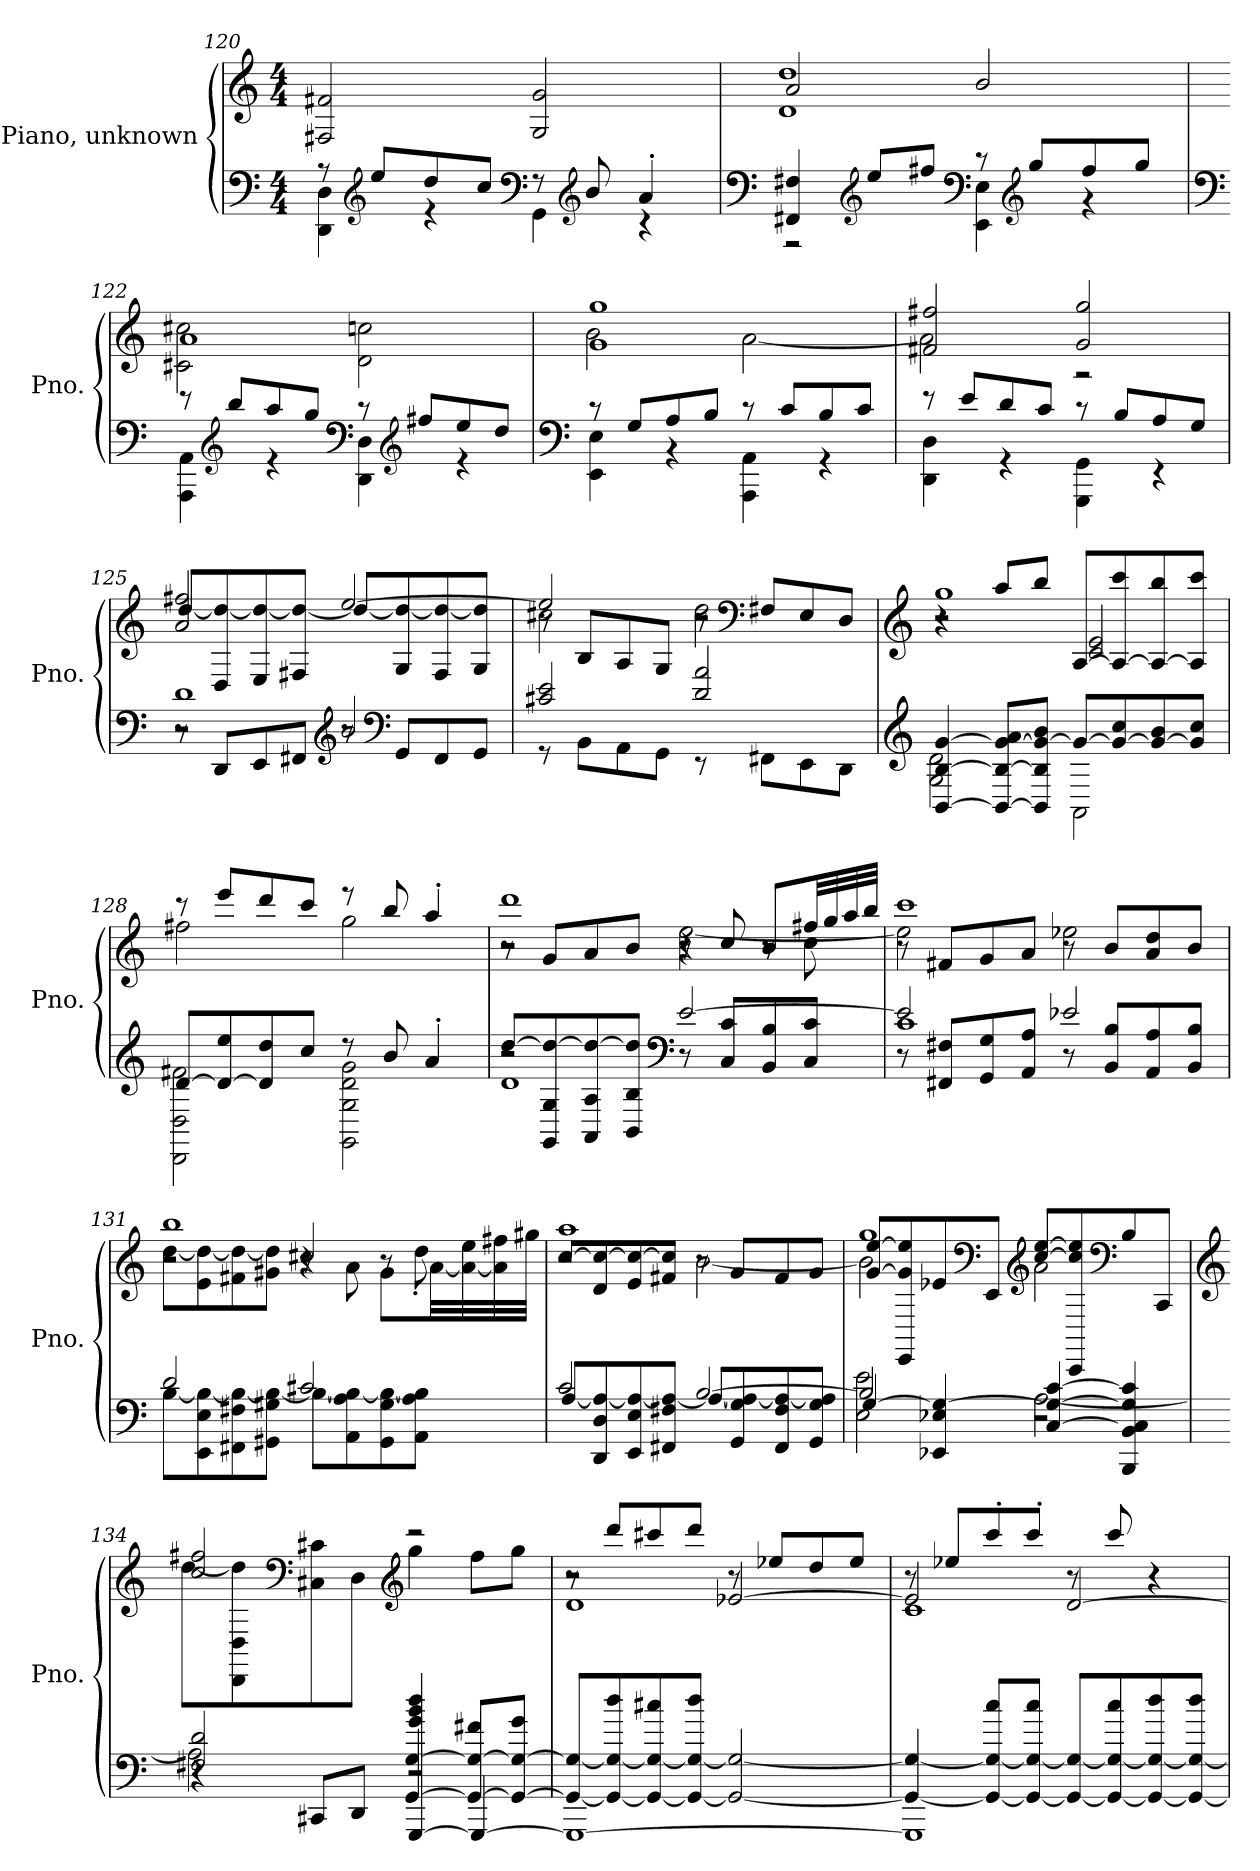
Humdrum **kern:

**kern	**kern
*part1	*part1
*staff2	*staff1
*I"Piano, unknown	*
*I'Pno.	*
*clefF4	*clefG2
*k[]	*k[]
*M4/4	*M4/4
=120	=120
*^	*
8r	4DD\ 4D\	2F#X/ 2f#X/
*clefG2	*	*
8ee/L	.	.
8dd/	4r	.
8cc/J	.	.
*clefF4	*	*
8r	4GG\	2G/ 2g/
*clefG2	*	*
8b/	.	.
4a'/	4r	.
=121	=121	=121
*clefF4	*	*
*	*	*^
4FF#X/ 4F#X/	2r	2a/	1d 1dd
*clefG2	*	*	*
8ee/L	.	.	.
8ff#X/J	.	.	.
*clefF4	*	*	*
8r	4EE\ 4E\	2b/	.
*clefG2	*	*	*
8gg/L	.	.	.
8ff#/	4r	.	.
8gg/J	.	.	.
!!LO:LB:g=z	!!
=122	=122	=122	=122
*clefF4	*	*	*
8r	4AAA\ 4AA\	1a	2c#X\ 2cc#X\
*clefG2	*	*	*
8bb/L	.	.	.
8aa/	4r	.	.
8gg/J	.	.	.
*clefF4	*	*	*
8r	4DD\ 4D\	.	2d\ 2ccn\
*clefG2	*	*	*
8ff#X/L	.	.	.
8ee/	4r	.	.
8dd/J	.	.	.
=123	=123	=123	=123
*clefF4	*	*	*
8r	4EE\ 4E\	1g 1gg	2b\
8G/L	.	.	.
8A/	4r	.	.
8B/J	.	.	.
8r	4AAA\ 4AA\	.	[2a\
8c/L	.	.	.
8B/	4r	.	.
8c/J	.	.	.
=124	=124	=124	=124
8r	4DD\ 4D\	2f#X/ 2ff#X/	2a\]
8e/L	.	.	.
8d/	4r	.	.
8c/J	.	.	.
8r	4GGG\ 4GG\	2g/ 2gg/	2r
8B/L	.	.	.
8A/	4r	.	.
8G/J	.	.	.
!!LO:LB:g=z	!!
=125	=125	=125	=125
*	*^	*	*
2r	1d	8r	2a/ 2ff#X/	[8dd/L
.	.	8DD/L	.	8D/ 8dd/_
.	.	8EE/	.	8E/ 8dd/_
.	.	8FF#X/J	.	8F#X/ 8dd/_J
*clefG2	*	*	*	*
2b/	.	8r	[2ee/	8dd/L_
*clefF4	*	*	*	*
.	.	8GG/L	.	8G/ 8dd/_
.	.	8FF#/	.	8F#/ 8dd/_
.	.	8GG/J	.	8G/ 8dd/]J
*	*v	*v	*	*
=126	=126	=126	=126
*	*	*	*^
2c#X/ 2e/	8r	2ee/]	2cc#X\	8r
.	8BB\L	.	.	8B/L
.	8AA\	.	.	8A/
.	8GG\J	.	.	8G/J
2d/ 2a/	8r	2r	2dd\	8r
*	*	*clefF4	*	*
.	8FF#X\L	.	.	8F#X/L
.	8EE\	.	.	8E/
.	8DD\J	.	.	8D/J
=127	=127	=127	=127	=127
*clefG2	*	*clefG2	*	*
[4BB/ [4B/ [4g/	2G\ 2d\	4r	1gg	2r
8BB/_ 8B/_ 8g/_ 8a/L	.	8aa/L	.	.
8BB/] 8B/] 8g/_ 8b/J	.	8bb/J	.	.
8g/L_	2AA\	[8A/L	.	2c/ 2e/
8g/_ 8cc/	.	8A/_ 8ccc/	.	.
8g/_ 8b/	.	8A/_ 8bb/	.	.
8g/] 8cc/J	.	8A/] 8ccc/J	.	.
*	*	*	*v	*v
!!LO:PB:g=z
=128	=128	=128	=128
[8d/L	2DD\ 2D\ 2f#X\	8r	2ff#X\
8d/_ 8ee/	.	8eee/L	.
8d/] 8dd/	.	8ddd/	.
8cc/J	.	8ccc/J	.
8r	2GG\ 2G\ 2d\ 2g\	8r	2gg\
8b/	.	8bb/	.
4a'/	.	4aa'/	.
=129	=129	=129	=129
*	*^	*^	*^
2r	1d	[8dd/L	1ddd	2r	8r	2r
.	.	8GG/ 8G/ 8dd/_	.	.	8g/L	.
.	.	8AA/ 8A/ 8dd/_	.	.	8a/	.
.	.	8BB/ 8B/ 8dd/]J	.	.	8b/J	.
*clefF4	*	*	*	*	*	*
[2e/	.	8r	.	[2ee\	8r	4r
.	.	8C/ 8c/L	.	.	8cc/	.
.	.	8BB/ 8B/	.	.	8b/L	8r
.	.	8C/ 8c/J	.	.	32ff#X/LL	8cc\
.	.	.	.	.	32gg/	.
.	.	.	.	.	32aa/	.
.	.	.	.	.	32bb/JJJ	.
*	*	*	*	*	*v	*v
=130	=130	=130	=130	=130	=130
2e/]	1c	8r	1ccc	2ee\]	8r
.	.	8FF#X/ 8F#X/L	.	.	8f#X/L
.	.	8GG/ 8G/	.	.	8g/
.	.	8AA/ 8A/J	.	.	8a/J
2e-X/	.	8r	.	2ee-X\	8r
.	.	8BB/ 8B/L	.	.	8b/L
.	.	8AA/ 8A/	.	.	8a/ 8dd/
.	.	8BB/ 8B/J	.	.	8b/J
*	*v	*v	*	*	*
!!LO:LB:g=z
=131	=131	=131	=131	=131
*	*	*	*	*^
2d/	[8B\L	1bb	2r	2r	[8dd\L
.	8EE\ 8E\ 8B\_	.	.	.	8e\ 8dd\_
.	8FF#X\ 8F#X\ 8B\_	.	.	.	8f#X\ 8dd\_
.	8GG#X\ 8G#X\ 8B\_J	.	.	.	8g#X\ 8dd\]J
2c#X/	8B\L_	.	4r	2cc#X/	8r
.	8AA\ 8A\ 8B\_	.	.	.	8a\
.	8GG#\ 8G#\ 8B\_	.	8r	.	8g#\L
.	8AA\ 8A\ 8B\]J	.	8dd'\	.	[32a\LL
.	.	.	.	.	32a\_ 32ee\
.	.	.	.	.	32a\] 32ff#X\
.	.	.	.	.	32gg#X\JJJ
*	*	*	*	*v	*v
=132	=132	=132	=132	=132
2c/	[8A/L	1aa	2r	[8cc/L
.	8DD/ 8D/ 8A/_	.	.	8d/ 8cc/_
.	8EE/ 8E/ 8A/_	.	.	8e/ 8cc/_
.	8FF#X/ 8F#X/ 8A/_J	.	.	8f#X/ 8cc/]J
[2B/	8A/L_	.	[2b\	8r
.	8GG/ 8G/ 8A/_	.	.	8g/L
.	8FF#/ 8F#/ 8A/_	.	.	8f#/
.	8GG/ 8G/ 8A/]J	.	.	8g/J
!!LO:LB:g=z	!!	!!
=133	=133	=133	=133	=133
*	*^	*	*	*
2B/]	2E\ 2e\	[4G/	1gg	2b\]	[8g/ [8ee/L
.	.	.	.	.	8EE/ 8g/] 8ee/]
.	.	4EE-X/ 4E-X/ 4G/_	.	.	8e-X/
*	*	*	*clefF4	*	*
.	.	.	.	.	8EE/J
*	*	*	*clefG2	*	*
2r	[2A\	[4C/ 4G/_ [4c/	.	2a\	[8cc/ [8ee/L
.	.	.	.	.	8CC/ 8cc/] 8ee/]
*	*	*	*clefF4	*	*
.	.	4BBB/ 4BB/ 4C/] 4G/] 4c/]	.	.	8B/
.	.	.	.	.	8CC/J
*	*	*	*v	*v	*v
=134	=134	=134	=134
*	*	*	*clefG2
*	*	*	*^
2F#X/ 2d/	2A\]	4r	2cc/ 2ff#X/	[8dd\L
.	.	.	.	8DD\ 8D\ 8dd\]
*	*	*	*clefF4	*
.	.	8CC#X/L	.	8C#X\ 8c#X\
.	.	8DD/J	.	8D\J
*	*	*	*clefG2	*
[4GGG/ 4g/ 4b/ 4dd/	2r	[4GG/ [4G/	2r	4gg\
4GGG/_	.	8GG/_ 8G/_ 8f#X/L	.	8ff#\L
.	.	8GG/_ 8G/_ 8g/J	.	8gg\J
*	*v	*v	*	*
=135	=135	=135	=135
*	*	*	*^
1GGG_	8GG/_ 8G/_L	8r	1d	2r
.	8GG/_ 8G/_ 8dd/	8ddd/L	.	.
.	8GG/_ 8G/_ 8cc#X/	8ccc#X/	.	.
.	8GG/_ 8G/_ 8dd/J	8ddd/J	.	.
.	2GG/_ 2G/_	8r	.	[2e-X/
.	.	8ee-X/L	.	.
.	.	8dd/	.	.
.	.	8ee-/J	.	.
!!LO:LB:g=z	!!	!!
=136	=136	=136	=136	=136
1GGG]	4GG/_ 4G/_	8r	1c	2e-/]
.	.	8ee-X/L	.	.
.	8GG/_ 8G/_ 8cc/L	8ccc'/	.	.
.	8GG/_ 8G/_ 8cc/J	8ccc'/J	.	.
.	8GG/_ 8G/_L	8r	.	[2d/
.	8GG/_ 8G/_ 8cc/	8ccc/	.	.
.	8GG/_ 8G/_ 8dd/	4r	.	.
.	8GG/_ 8G/_ 8dd/J	.	.	.
*v	*v	*	*	*
*	*v	*v	*v
=	=
*-	*-
